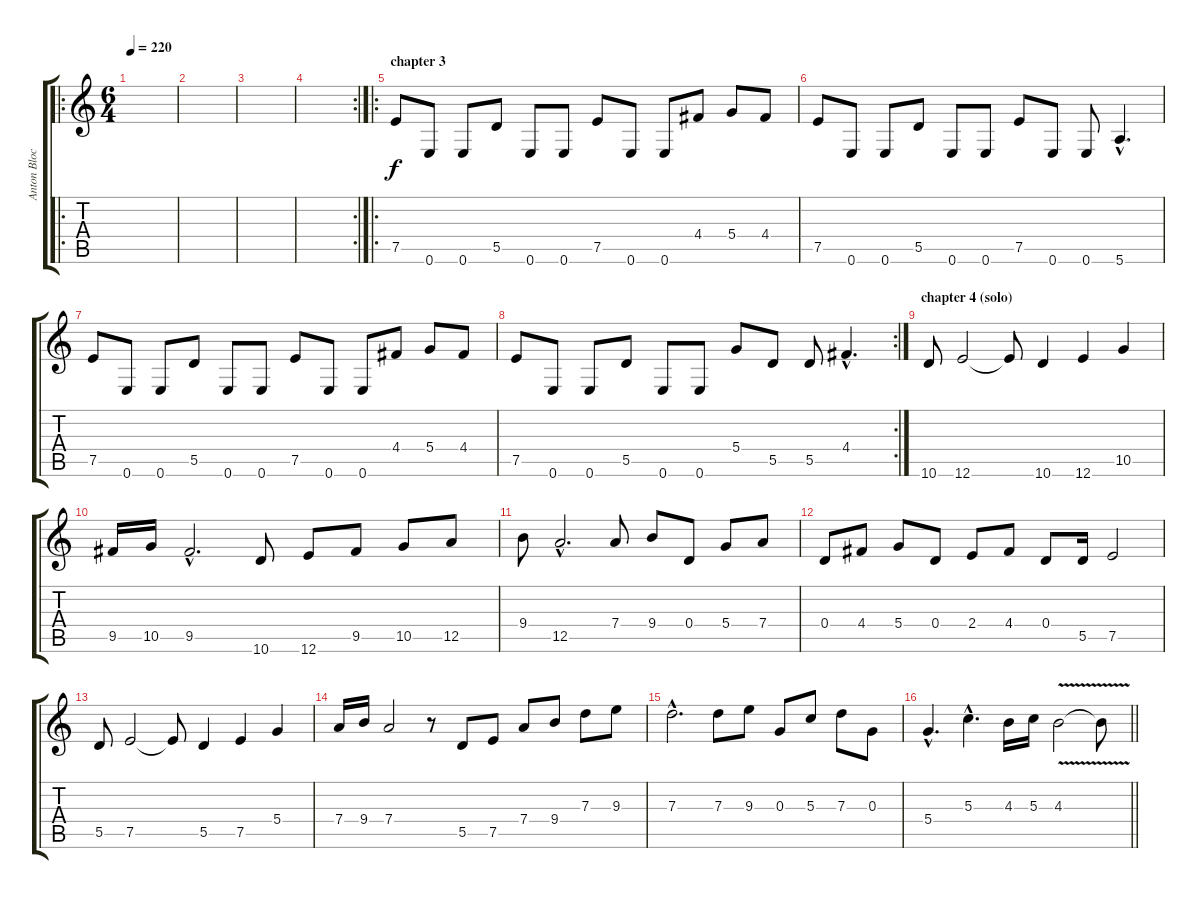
\track ("Anton Blochin guitar" "Anton Bloc") {instrument overdrivenguitar}
\staff {score tabs}
\tuning (E4 B3 G3 D3 A2 E2) {hide}
\ro
\ts (6 4)
\tempo 220
\clef g2
\ks c
|
|
|
\rc 2
|
\ro
\section ("" "chapter 3")
7.5.8 0.6.8 0.6.8 5.5.8 0.6.8 0.6.8 7.5.8 0.6.8 0.6.8 4.4.8 5.4.8 4.4.8 |
7.5.8 0.6.8 0.6.8 5.5.8 0.6.8 0.6.8 7.5.8 0.6.8 0.6.8 5.6{hac}.4{d} |
7.5.8 0.6.8 0.6.8 5.5.8 0.6.8 0.6.8 7.5.8 0.6.8 0.6.8 4.4.8 5.4.8 4.4.8 |
\rc 2
7.5.8 0.6.8 0.6.8 5.5.8 0.6.8 0.6.8 5.4.8 5.5.8 5.5.8 4.4{hac}.4{d} |
\section ("" "chapter 4 (solo)")
10.6.8 12.6.2 12.6{t}.8 10.6.4 12.6.4 10.5.4 |
9.5.16 10.5.16 9.5{hac}.2{d} 10.6.8 12.6.8 9.5.8 10.5.8 12.5.8 |
9.4.8 12.5{hac}.2{d} 7.4.8 9.4.8 0.4.8 5.4.8 7.4.8 |
0.4.8 4.4.8 5.4.8 0.4.8 2.4.8 4.4.8 0.4.8 5.5.16 7.5.2 |
5.5.8 7.5.2 7.5{t}.8 5.5.4 7.5.4 5.4.4 |
7.4.16 9.4.16 7.4.2 r.8 5.5.8 7.5.8 7.4.8 9.4.8 7.3.8 9.3.8 |
7.3{hac}.2{d} 7.3.8 9.3.8 0.3.8 5.3.8 7.3.8 0.3.8 |
\barLineRight lightlight
5.4{hac}.4{d} 5.3{hac}.4{d} 4.3.16 5.3.16 4.3{v}.2 4.3{t}.8
